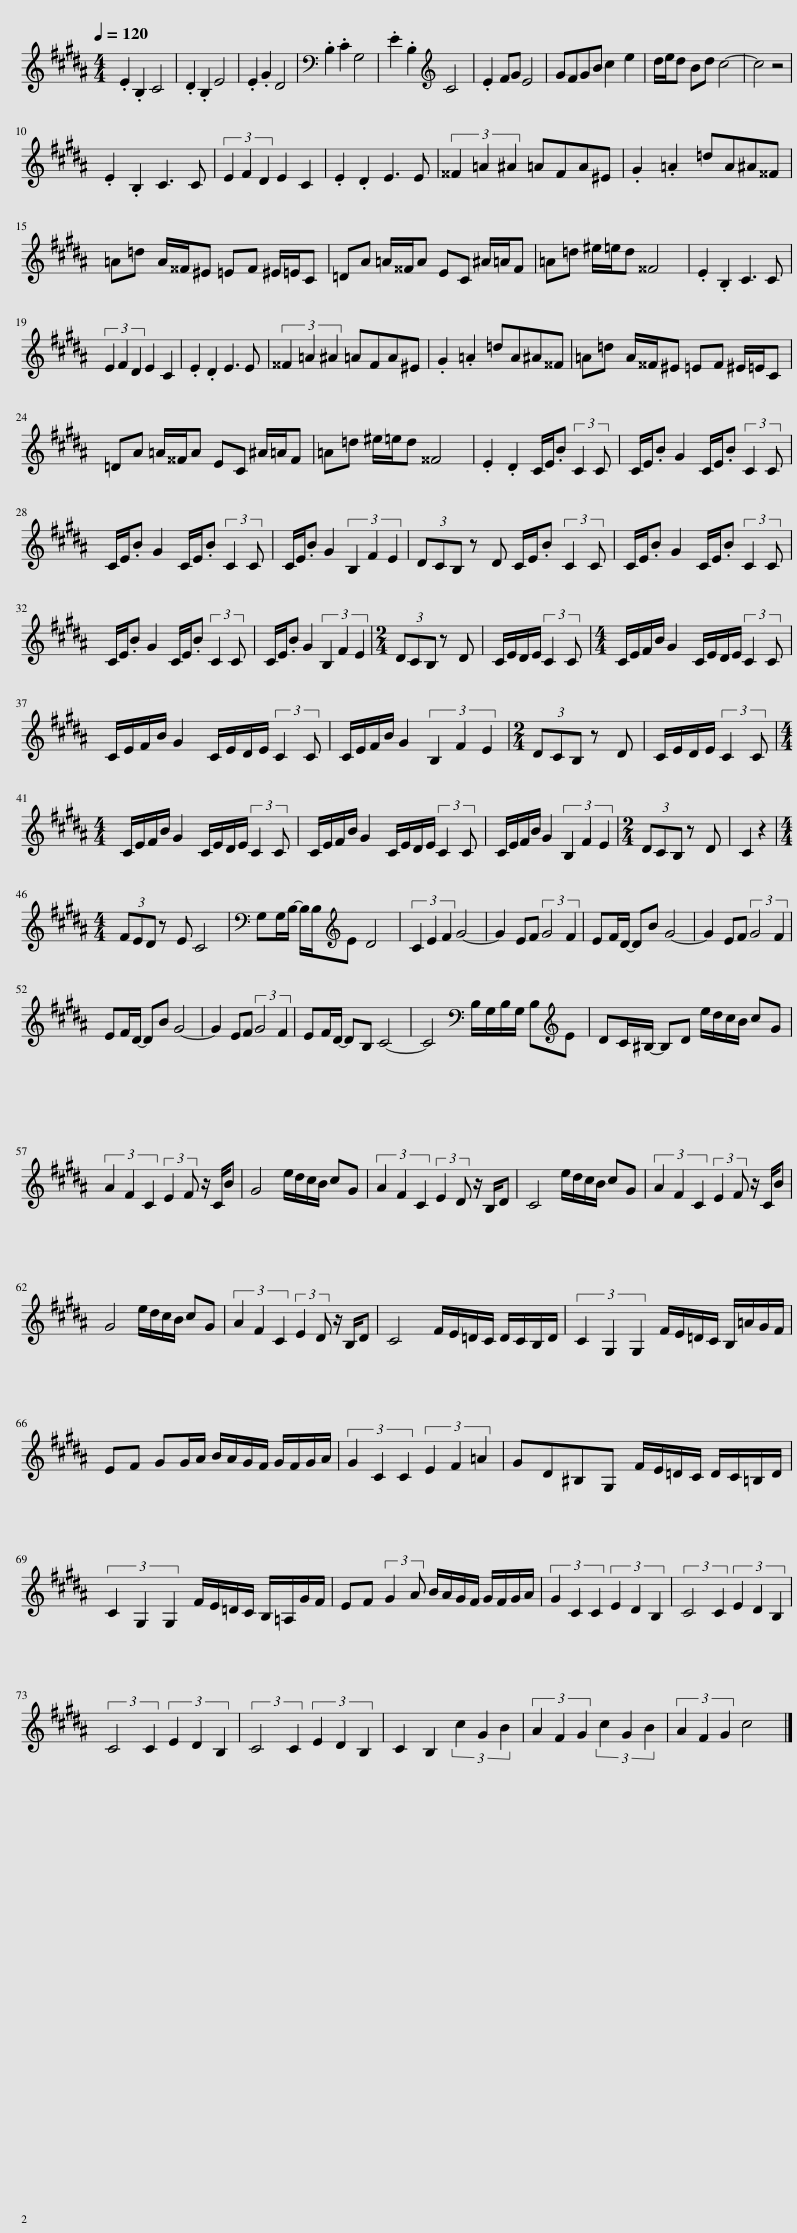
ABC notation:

X:1
L:1/8
Q:1/4=120
M:4/4
I:linebreak $
K:B
V:1 treble
V:1
 .E2 .B,2 C4 | .D2 .B,2 E4 | .E2 .G2 D4 |[K:bass] .B,2 .C2 G,4 | .E2 .B,2[K:treble] C4 | %5
 .E2 FG E4 | GFGB c2 e2 | d/e/d Bd c4- | c4 z4 |$ .E2 .B,2 C3 C | %10
 (3E2 F2 D2 E2 C2 | .E2 .D2 E3 E | (3^^F2 =A2 ^A2 =AFA^E | .G2 .=A2 =dA^A^^F |$ =A=d A/^^F/^E =EF ^E/=E/C | %15
 =DA =A/^^F/A EC ^A/=A/F | =A=d ^e/=e/d ^^F4 | .E2 .B,2 C3 C |$ (3E2 F2 D2 E2 C2 | .E2 .D2 E3 E | %20
 (3^^F2 =A2 ^A2 =AFA^E | .G2 .=A2 =dA^A^^F | =A=d A/^^F/^E =EF ^E/=E/C |$ =DA =A/^^F/A EC ^A/=A/F | =A=d ^e/=e/d ^^F4 | %25
 .E2 .D2 C/E/.B (3:2:2C2 C | C/E/.B G2 C/E/.B (3:2:2C2 C |$ C/E/.B G2 C/E/.B (3:2:2C2 C | C/E/.B G2 (3B,2 F2 E2 | (3DCB, z D C/E/.B (3:2:2C2 C | %30
 C/E/.B G2 C/E/.B (3:2:2C2 C |$ C/E/.B G2 C/E/.B (3:2:2C2 C | C/E/.B G2 (3B,2 F2 E2 |[M:2/4] (3DCB, z D | C/E/D/E/ (3:2:2C2 C | %35
[M:4/4] C/E/F/B/ G2 C/E/D/E/ (3:2:2C2 C |$ C/E/F/B/ G2 C/E/D/E/ (3:2:2C2 C | C/E/F/B/ G2 (3B,2 F2 E2 |[M:2/4] (3DCB, z D | C/E/D/E/ (3:2:2C2 C |$ %40
[M:4/4] C/E/F/B/ G2 C/E/D/E/ (3:2:2C2 C | C/E/F/B/ G2 C/E/D/E/ (3:2:2C2 C | C/E/F/B/ G2 (3B,2 F2 E2 |[M:2/4] (3DCB, z D | C2 z2 |$ %45
[M:4/4] (3FED z E C4 |[K:bass] G,G,/B,/- B,/B,/[K:treble]E D4 | (3C2 E2 F2 G4- | G2 EF (3:2:2G4 F2 | EF/D/- DB G4- | %50
 G2 EF (3:2:2G4 F2 |$ EF/D/- DB G4- | G2 EF (3:2:2G4 F2 | EF/D/- DB, C4- | C4[K:bass] B,/G,/B,/G,/ B,[K:treble]E | %55
 DC/^B,/- B,D e/d/c/B/ cG |$ (3A2 F2 C2 (3:2:2E2 F z/ C/B | G4 e/d/c/B/ cG | (3A2 F2 C2 (3:2:2E2 D z/ B,/D | C4 e/d/c/B/ cG | %60
 (3A2 F2 C2 (3:2:2E2 F z/ C/B |$ G4 e/d/c/B/ cG | (3A2 F2 C2 (3:2:2E2 D z/ B,/D | C4 F/E/=D/C/ D/C/B,/D/ | (3C2 G,2 G,2 F/E/=D/C/ B,/=A/G/F/ |$ %65
 EF GG/A/ B/A/G/F/ G/F/G/A/ | (3G2 C2 C2 (3E2 F2 =A2 | GD^B,G, F/E/=D/C/ D/C/=B,/D/ |$ (3C2 G,2 G,2 F/E/=D/C/ B,/=A,/G/F/ | EF (3:2:2G2 A B/A/G/F/ G/F/G/A/ | %70
 (3G2 C2 C2 (3E2 D2 B,2 | (3:2:2C4 C2 (3E2 D2 B,2 |$ (3:2:2C4 C2 (3E2 D2 B,2 | (3:2:2C4 C2 (3E2 D2 B,2 | C2 B,2 (3c2 G2 B2 | %75
 (3A2 F2 G2 (3c2 G2 B2 | (3A2 F2 G2 c4 |] %77
